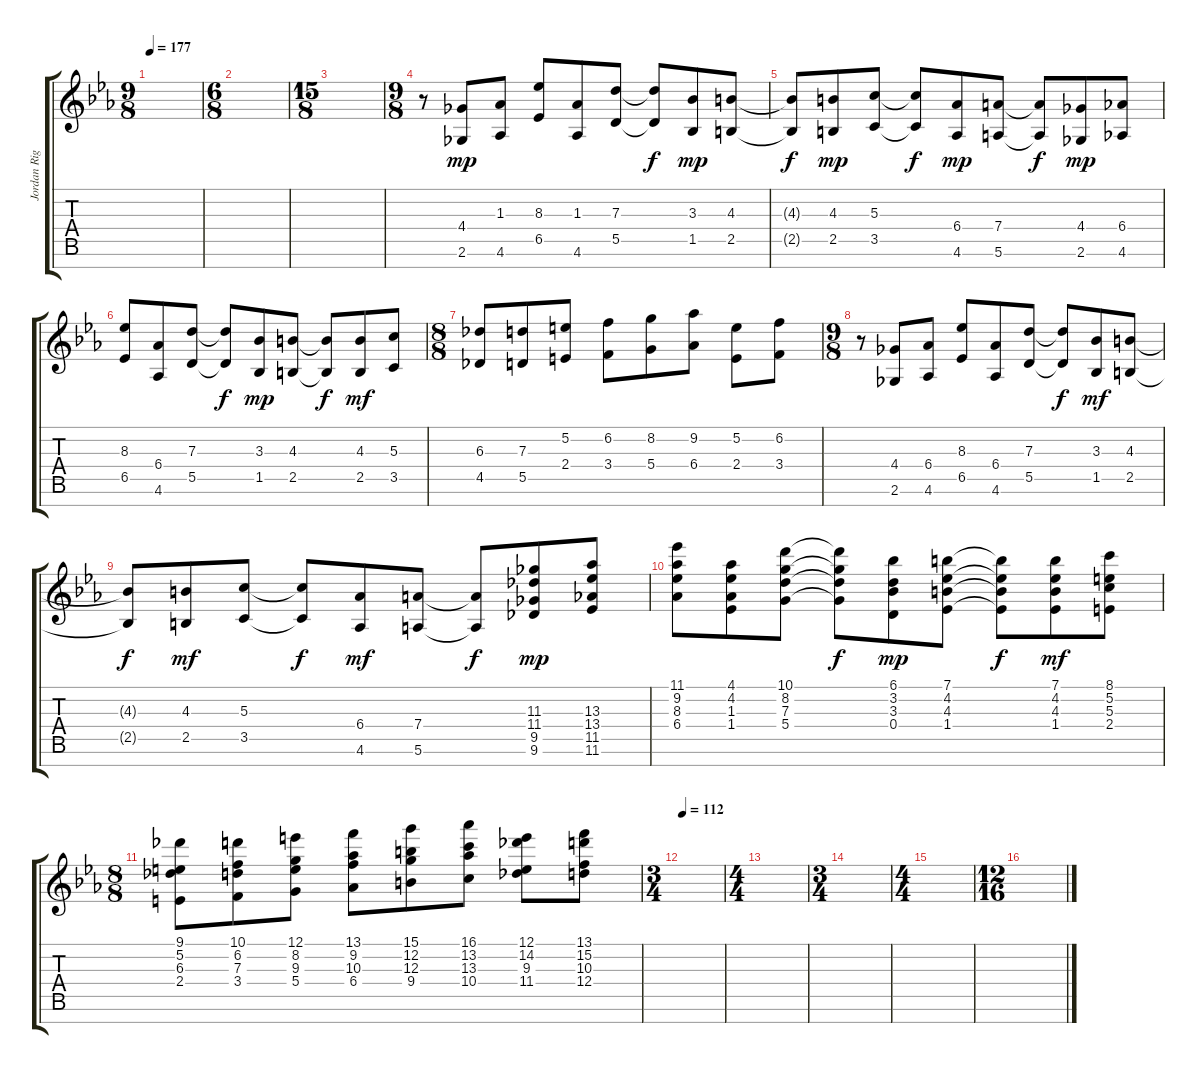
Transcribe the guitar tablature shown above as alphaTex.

\track ("Jordan Right Hand Overdubs and Effects" "Jordan Rig") {instrument stringensemble1}
\staff {score tabs}
\tuning (E5 B4 G4 D4 A3 E3 B2) {hide}
\ts (9 8)
\tempo 177
\clef g2
\ks eb
|
\ts (6 8)
|
\ts (15 8)
|
\ts (9 8)
r.8{volume 8 instrument fx1rain} (4.4 2.6).8{dy mp} (1.3 4.6).8 (8.3 6.5).8 (1.3 4.6).8 (7.3 5.5).8 (7.3{t} 5.5{t}).8{dy f} (3.3 1.5).8{dy mp} (4.3 2.5).8 |
(4.3{t} 2.5{t}).8{dy f} (4.3 2.5).8{dy mp} (5.3 3.5).8 (5.3{t} 3.5{t}).8{dy f} (6.4 4.6).8{dy mp} (7.4 5.6).8 (7.4{t} 5.6{t}).8{dy f} (4.4 2.6).8{dy mp} (6.4 4.6).8 |
(8.3 6.5).8 (6.4 4.6).8 (7.3 5.5).8 (7.3{t} 5.5{t}).8{dy f} (3.3 1.5).8{dy mp} (4.3 2.5).8 (4.3{t} 2.5{t}).8{dy f} (4.3 2.5).8{dy mf volume 10} (5.3 3.5).8 |
\ts (8 8)
(6.3 4.5).8 (7.3 5.5).8 (5.2 2.4).8 (6.2 3.4).8 (8.2 5.4).8 (9.2 6.4).8 (5.2 2.4).8 (6.2 3.4).8 |
\ts (9 8)
r.8 (4.4 2.6).8 (6.4 4.6).8 (8.3 6.5).8 (6.4 4.6).8 (7.3 5.5).8 (7.3{t} 5.5{t}).8{dy f} (3.3 1.5).8{dy mf} (4.3 2.5).8 |
(4.3{t} 2.5{t}).8{dy f} (4.3 2.5).8{dy mf} (5.3 3.5).8 (5.3{t} 3.5{t}).8{dy f} (6.4 4.6).8{dy mf} (7.4 5.6).8 (7.4{t} 5.6{t}).8{dy f} (11.3 11.4 9.5 9.6).8{dy mp} (13.3 13.4 11.5 11.6).8 |
(11.1 9.2 8.3 6.4).8 (4.1 4.2 1.3 1.4).8 (10.1 8.2 7.3 5.4).8 (10.1{t} 8.2{t} 7.3{t} 5.4{t}).8{dy f} (6.1 3.2 3.3 0.4).8{dy mp} (7.1 4.2 4.3 1.4).8 (7.1{t} 4.2{t} 4.3{t} 1.4{t}).8{dy f} (7.1 4.2 4.3 1.4).8{dy mf} (8.1 5.2 5.3 2.4).8 |
\ts (8 8)
(9.1 5.2 6.3 2.4).8 (10.1 6.2 7.3 3.4).8 (12.1 8.2 9.3 5.4).8 (13.1 9.2 10.3 6.4).8 (15.1 12.2 12.3 9.4).8 (16.1 13.2 13.3 10.4).8 (12.1 14.2 9.3 11.4).8 (13.1 15.2 10.3 12.4).8 |
\ts (3 4)
\tempo 112
|
\ts (4 4)
|
\ts (3 4)
|
\ts (4 4)
|
\ts (12 16)
